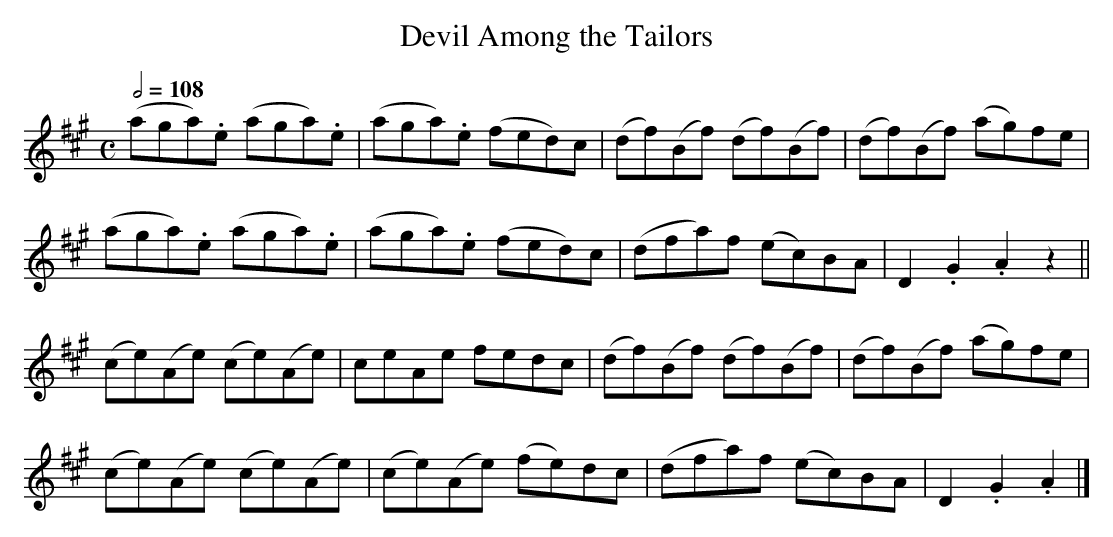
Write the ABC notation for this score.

X:1
T:Devil Among the Tailors
M:C
L:1/8
Q:1/2=108
K:A
(aga).e  (aga).e |(aga).e  (fed)c|(df)(Bf) (df)(Bf)|(df)(Bf) (ag)fe |
(aga).e  (aga).e |(aga).e  (fed)c|(dfa)f   (ec)BA  | D2 .G2  .A2 z2||
(ce)(Ae) (ce)(Ae)| ceAe     fedc |(df)(Bf) (df)(Bf)|(df)(Bf) (ag)fe |
(ce)(Ae) (ce)(Ae)|(ce)(Ae) (fe)dc|(dfa)f   (ec)BA  | D2 .G2  .A2   |]
